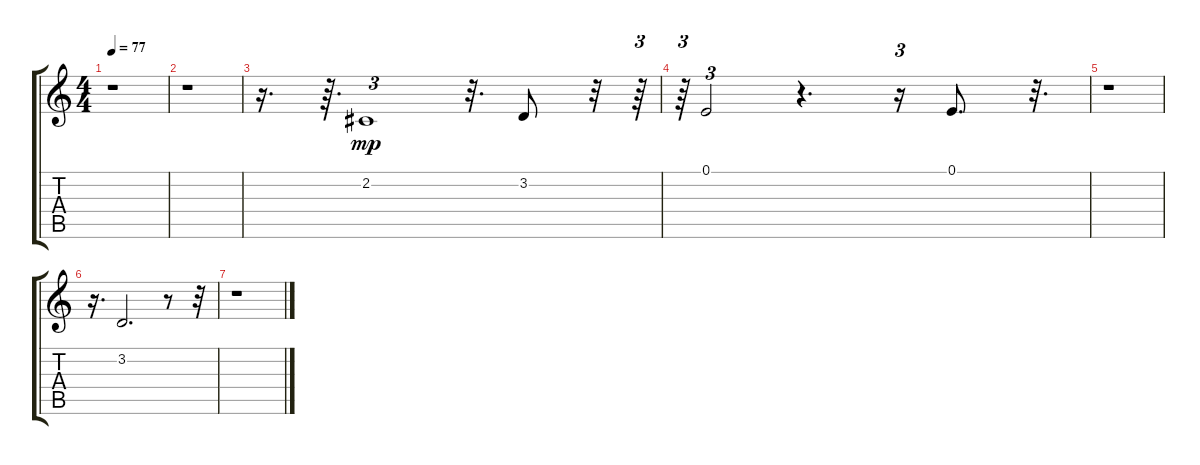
\track "" {instrument altosax}
\staff {score tabs}
\tuning (E4 B3 G3 D3 A2 E2) {hide}
\ts (4 4)
\tempo 77
\clef g2
\ks c
r.1{dy mp} |
r.1 |
r.16{d} r.64{d} 2.2.1{tu (3 2)} r.32{d} 3.2.8 r.32 r.64{tu (3 2)} |
r.64{tu (3 2)} 0.1.2{tu (3 2)} r.4{d} r.16{tu (3 2)} 0.1.8{d} r.32{d} |
r.1 |
r.16{d} 3.2.2{d} r.8 r.32 |
r.1
